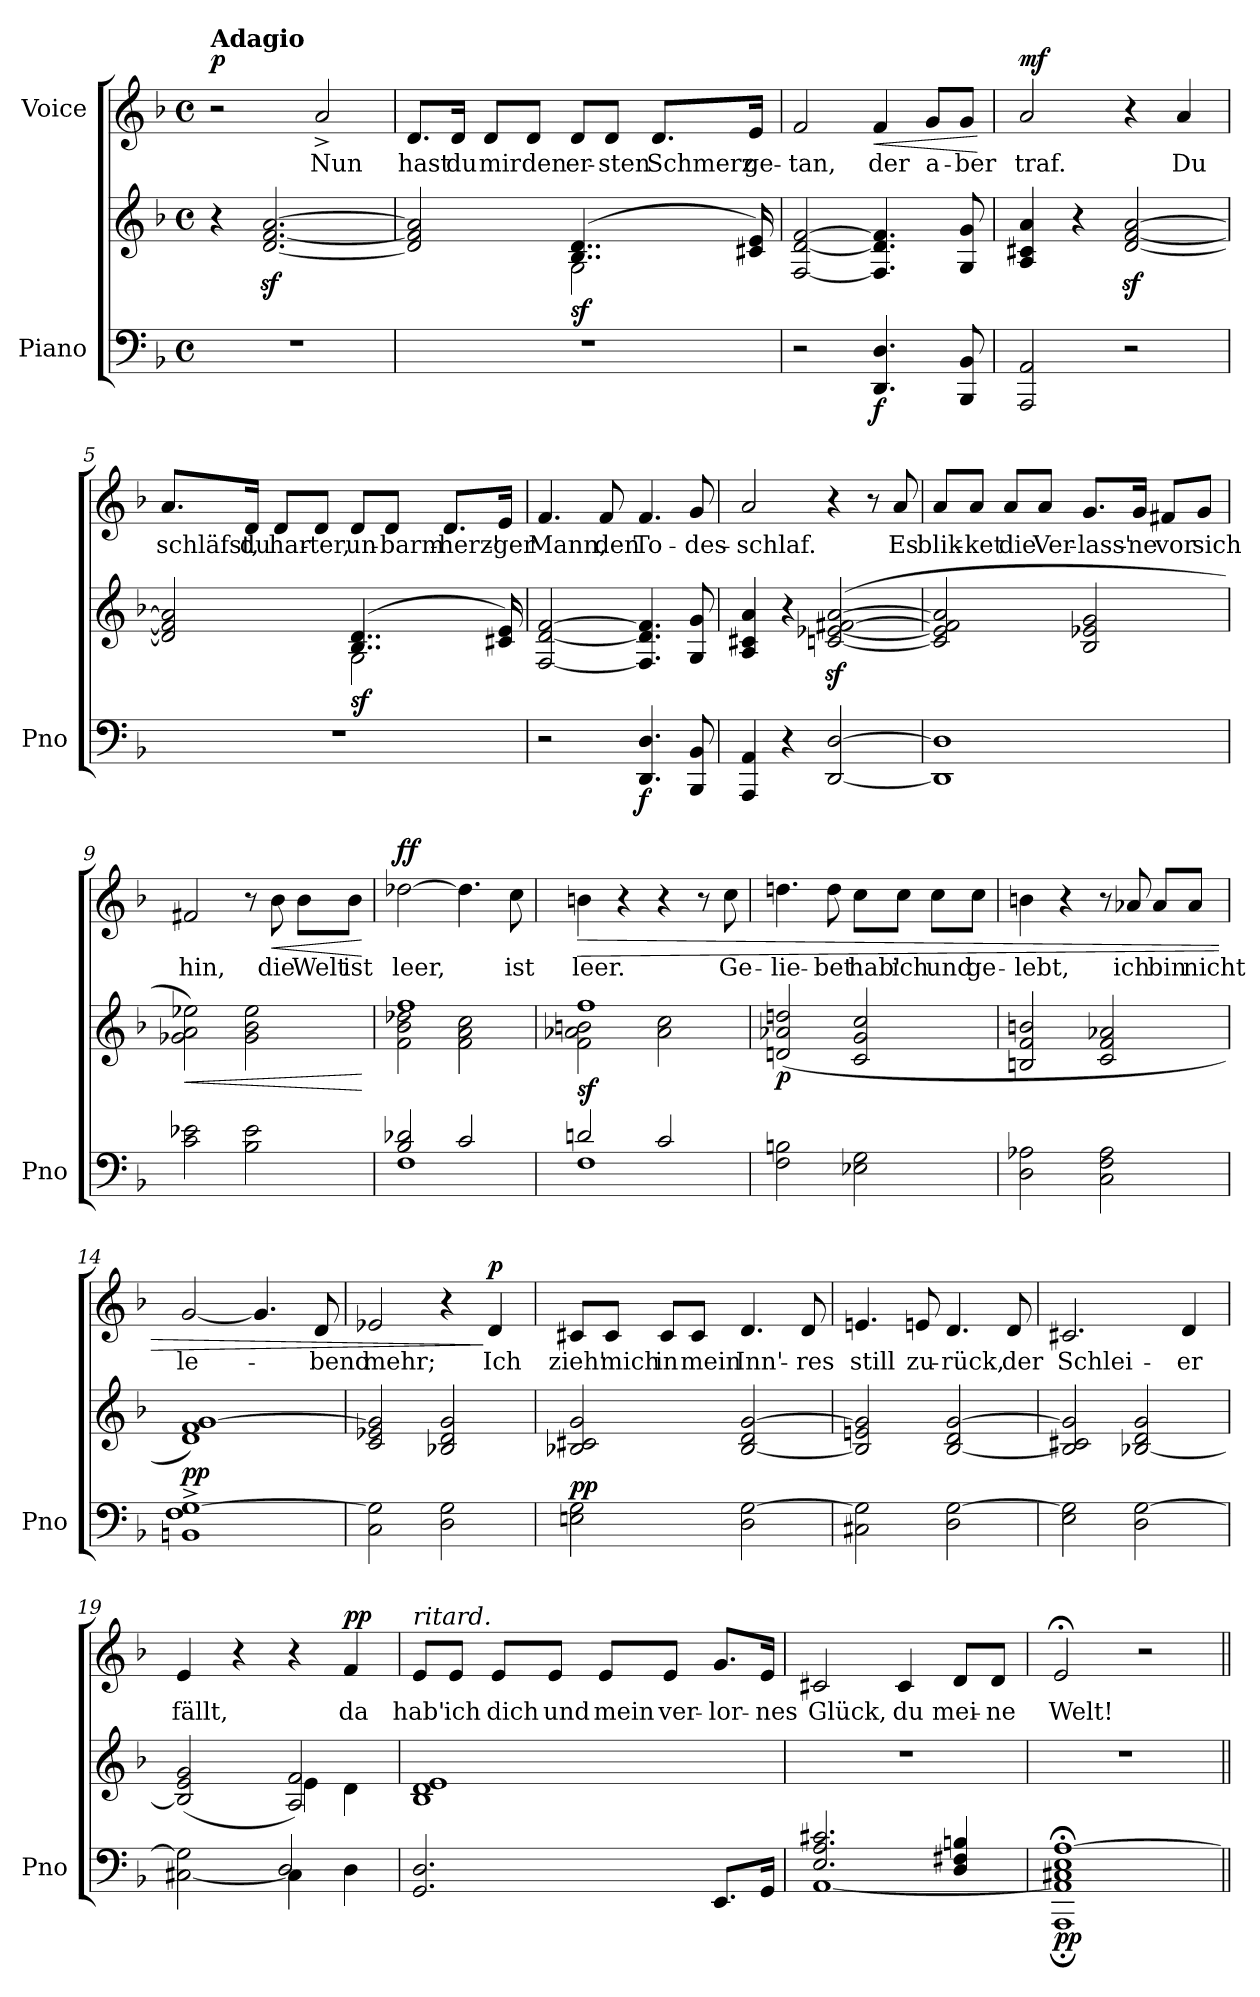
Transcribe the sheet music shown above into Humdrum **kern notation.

**kern	**kern	**dynam	**kern	**text	**dynam
*part2	*part2	*part2	*part1	*part1	*part1
*staff3	*staff2	*staff2/3	*staff1	*staff1	*staff1
*I"Piano	*	*	*I"Voice	*	*
*I'Pno	*	*	*	*	*
*clefF4	*clefG2	*	*clefG2	*	*
*k[b-]	*k[b-]	*	*k[b-]	*	*
*M4/4	*M4/4	*	*M4/4	*	*
*met(c)	*met(c)	*	*met(c)	*	*
=1	=1	=1	=1	=1	=1
!	!	!	!LO:TX:a:B:t=Adagio	!	!
!	!	!	!	!	!LO:DY:b
1r	4r	.	2r	.	p
.	[2.d/z< [2.f/z< [2.a/z<	.	.	.	.
!	!	!	!	!LO:LY:b	!
.	.	.	2a^/	Nun	.
=2	=2	=2	=2	=2	=2
*	*^	*	*	*	*
!	!	!	!	!	!LO:LY:b	!
1r	2d/] 2f/] 2a/]	2ryy	.	8.d/L	hast	.
!	!	!	!	!	!LO:LY:b	!
.	.	.	.	16d/Jk	du	.
!	!	!	!	!	!LO:LY:b	!
.	.	.	.	8d/L	mir	.
!	!	!	!	!	!LO:LY:b	!
.	.	.	.	8d/J	den	.
!	!	!	!LO:DY:b	!	!LO:LY:b	!
.	(>4..B-/ 4..d/	2G\	sf	8d/L	er-	.
!	!	!	!	!	!LO:LY:b	!
.	.	.	.	8d/J	-sten	.
!	!	!	!	!	!LO:LY:b	!
.	.	.	.	8.d/L	Schmerz	.
!	!	!	!	!	!LO:LY:b	!
.	16c#X/ 16e/)	.	.	16e/Jk	ge-	.
*	*v	*v	*	*	*	*
=3	=3	=3	=3	=3	=3
!	!	!	!	!LO:LY:b	!
2r	[2F/ [2d/ [2f/	.	2f/	-tan,	.
!	!	!LO:DY:b=2	!	!LO:LY:b	!LO:HP:b
4.DD/ 4.D/	4.F/] 4.d/] 4.f/]	f	4f/	der	<
!	!	!	!	!LO:LY:b	!
.	.	.	8g/L	a-	.
!	!	!	!	!LO:LY:b	!
8BBB-/ 8BB-/	8G/ 8g/	.	8g/J	-ber	.
.	.	.	.	.	[
!!LO:LB:g=z
=4	=4	=4	=4	=4	=4
!	!	!	!	!LO:LY:b	!LO:DY:a
2AAA/ 2AA/	4A/ 4c#X/ 4a/	.	2a/	traf.	mf
.	4r	.	.	.	.
2r	[2d/z< [2f/z< [2a/z<	.	4r	.	.
!	!	!	!	!LO:LY:b	!
.	.	.	4a/	Du	.
=5	=5	=5	=5	=5	=5
*	*^	*	*	*	*
!	!	!	!	!	!LO:LY:b	!
1r	2d/] 2f/] 2a/]	2ryy	.	8.a/L	schläfst,	.
!	!	!	!	!	!LO:LY:b	!
.	.	.	.	16d/Jk	du	.
!	!	!	!	!	!LO:LY:b	!
.	.	.	.	8d/L	har-	.
!	!	!	!	!	!LO:LY:b	!
.	.	.	.	8d/J	-ter,	.
!	!	!	!LO:DY:b	!	!LO:LY:b	!
.	(>4..B-/ 4..d/	2G\	sf	8d/L	un-	.
!	!	!	!	!	!LO:LY:b	!
.	.	.	.	8d/J	-barm-	.
!	!	!	!	!	!LO:LY:b	!
.	.	.	.	8.d/L	-herz'-	.
!	!	!	!	!	!LO:LY:b	!
.	16c#X/ 16e/)	.	.	16e/Jk	-ger	.
*	*v	*v	*	*	*	*
=6	=6	=6	=6	=6	=6
!	!	!	!	!LO:LY:b	!
2r	[2F/ [2d/ [2f/	.	4.f/	Mann,	.
!	!	!	!	!LO:LY:b	!
.	.	.	8f/	den	.
!	!	!LO:DY:b=2	!	!LO:LY:b	!
4.DD/ 4.D/	4.F/] 4.d/] 4.f/]	f	4.f/	To-	.
!	!	!	!	!LO:LY:b	!
8BBB-/ 8BB-/	8G/ 8g/	.	8g/	-des-	.
=7	=7	=7	=7	=7	=7
!	!	!	!	!LO:LY:b	!
4AAA/ 4AA/	4A/ 4c#X/ 4a/	.	2a/	-schlaf.	.
4r	4r	.	.	.	.
[2DD/ [2D/	(>[2cn/z< [2e-X/z< [2f#X/z< [2a/z<	.	4r	.	.
.	.	.	8r	.	.
!	!	!	!	!LO:LY:b	!
.	.	.	8a/	Es	.
!!LO:LB:g=z
=8	=8	=8	=8	=8	=8
!	!	!	!	!LO:LY:b	!
1DD] 1D]	2c/] 2e-/] 2f#/] 2a/]	.	8a/L	blik-	.
!	!	!	!	!LO:LY:b	!
.	.	.	8a/J	-ket	.
!	!	!	!	!LO:LY:b	!
.	.	.	8a/L	die	.
!	!	!	!	!LO:LY:b	!
.	.	.	8a/J	Ver-	.
!	!	!	!	!LO:LY:b	!
.	2B-/ 2e-X/ 2g/	.	8.g/L	-lass'-	.
!	!	!	!	!LO:LY:b	!
.	.	.	16g/Jk	-ne	.
!	!	!	!	!LO:LY:b	!
.	.	.	8f#X/L	vor	.
!	!	!	!	!LO:LY:b	!
.	.	.	8g/J	sich	.
=9	=9	=9	=9	=9	=9
!	!	!LO:HP:b	!	!LO:LY:b	!
2c\ 2e-X\	2g-X\ 2a\ 2ee-X\)	<	2f#X/	hin,	.
2B-\ 2e-\	2g-\ 2b-\ 2ee-\	.	8r	.	.
!	!	!	!	!LO:LY:b	!LO:HP:b
.	.	.	8b-\	die	<
!	!	!	!	!LO:LY:b	!
.	.	.	8b-\L	Welt	.
!	!	!	!	!LO:LY:b	!
.	.	.	8b-\J	ist	.
.	.	[	.	.	[
=10	=10	=10	=10	=10	=10
*^	*^	*	*	*	*
!	!	!	!	!LO:DY:b	!	!LO:LY:b	!
!	!	!	!	!LO:DY:n=1:b	!	!	!LO:DY:a
2B-/ 2d-X/	1F	1ff	2f\ 2b-\ 2dd-X\	f sf	[2dd-X\	leer,	ff
2c/	.	.	2f\ 2a\ 2cc\	.	4.dd-\]	.	.
!	!	!	!	!	!	!LO:LY:b	!
.	.	.	.	.	8cc\	ist	.
=11	=11	=11	=11	=11	=11	=11	=11
!	!	!	!	!LO:DY:b	!	!LO:LY:b	!LO:HP:b
2dn/	1F	1ff	2f\ 2a-X\ 2bn\	sf	4bn\	leer.	>
.	.	.	.	.	4r	.	.
2c/	.	.	2a-\ 2cc\	.	4r	.	.
.	.	.	.	.	8r	.	.
!	!	!	!	!	!	!LO:LY:b	!
.	.	.	.	.	8cc\	Ge-	.
*v	*v	*	*	*	*	*	*
*	*v	*v	*	*	*	*
!!LO:LB:g=z
=12	=12	=12	=12	=12	=12
!	!	!LO:DY:b	!	!LO:LY:b	!
2F\ 2Bn\	(>2dn/ 2a-X/ 2ddn/	p	4.ddn\	-lie-	.
!	!	!	!	!LO:LY:b	!
.	.	.	8dd\	-bet	.
!	!	!	!	!LO:LY:b	!
2E-X\ 2G\	2c/ 2g/ 2cc/	.	8cc\L	hab'	.
!	!	!	!	!LO:LY:b	!
.	.	.	8cc\J	ich	.
!	!	!	!	!LO:LY:b	!
.	.	.	8cc\L	und	.
!	!	!	!	!LO:LY:b	!
.	.	.	8cc\J	ge-	.
=13	=13	=13	=13	=13	=13
!	!	!	!	!LO:LY:b	!
2D\ 2A-X\	2Bn/ 2f/ 2bn/	.	4bn\	-lebt,	.
.	.	.	4r	.	.
2C\ 2F\ 2A-\	2c/ 2f/ 2a-X/	.	8r	.	.
!	!	!	!	!LO:LY:b	!
.	.	.	8a-X/	ich	.
!	!	!	!	!LO:LY:b	!
.	.	.	8a-/L	bin	.
!	!	!	!	!LO:LY:b	!
.	.	.	8a-/J	nicht	.
=14	=14	=14	=14	=14	=14
!	!	!LO:DY:a=2	!	!LO:LY:b	!
1BBn^ 1F^ [1G^	1d 1f [1g)	pp	[2g/	le-	.
.	.	.	4.g/]	.	.
!	!	!	!	!LO:LY:b	!
.	.	.	8d/	-bend	.
=15	=15	=15	=15	=15	=15
!	!	!	!	!LO:LY:b	!
2C\ 2G\]	2c/ 2e-X/ 2g/]	.	2e-X/	mehr;	.
2D\ 2G\	2B-X/ 2d/ 2g/	.	4r	.	.
!	!	!	!	!LO:LY:b	!LO:DY:n=1:a
.	.	.	4d/	Ich	] p
=16	=16	=16	=16	=16	=16
!	!	!LO:DY:a=2	!	!LO:LY:b	!
2En\ 2G\	2B-X/ 2c#X/ 2g/	pp	8c#X/L	zieh'	.
!	!	!	!	!LO:LY:b	!
.	.	.	8c#/J	mich	.
!	!	!	!	!LO:LY:b	!
.	.	.	8c#/L	in	.
!	!	!	!	!LO:LY:b	!
.	.	.	8c#/J	mein	.
!	!	!	!	!LO:LY:b	!
2D\ [2G\	[2B-/ 2d/ [2g/	.	4.d/	Inn'-	.
!	!	!	!	!LO:LY:b	!
.	.	.	8d/	-res	.
!!LO:PB:g=z
=17	=17	=17	=17	=17	=17
!	!	!	!	!LO:LY:b	!
2C#X\ 2G\]	2B-/] 2en/ 2g/]	.	4.en/	still	.
!	!	!	!	!LO:LY:b	!
.	.	.	8en/	zu-	.
!	!	!	!	!LO:LY:b	!
2D\ [2G\	[2B-/ 2d/ [2g/	.	4.d/	-rück,	.
!	!	!	!	!LO:LY:b	!
.	.	.	8d/	der	.
=18	=18	=18	=18	=18	=18
!	!	!	!	!LO:LY:b	!
2E\ 2G\]	2B-/] 2c#X/ 2g/]	.	2.c#X/	Schlei-	.
2D\ [2G\	[2B-X/ 2d/ 2g/	.	.	.	.
!	!	!	!	!LO:LY:b	!
.	.	.	4d/	-er	.
=19	=19	=19	=19	=19	=19
*^	*^	*	*	*	*
!	!	!	!	!	!	!LO:LY:b	!
[2C#X\ 2G\]	2ryy	(<2B-/] 2e/ 2g/	2ryy	.	4e/	fällt,	.
.	.	.	.	.	4r	.	.
4C#\]	2D/	2A/ 2f/)	4e\	.	4r	.	.
!	!	!	!	!	!	!LO:LY:b	!LO:DY:a
4D\	.	.	4d\	.	4f/	da	pp
*v	*v	*	*	*	*	*	*
*	*v	*v	*	*	*	*
=20	=20	=20	=20	=20	=20
*	*	*	*MM44	*	*
*	*^	*	*	*	*
!	!	!	!	!LO:TX:a:i:t=ritard.	!	!
!	!LO:TX:a:i:t=ritard.	!	!	!	!	!
!	!	!	!	!	!LO:LY:b	!
*	*v	*v	*	*	*	*
2.GG/ 2.D/	1B- 1d 1e	.	8e/L	hab'	.
!	!	!	!	!LO:LY:b	!
.	.	.	8e/J	ich	.
!	!	!	!	!LO:LY:b	!
.	.	.	8e/L	dich	.
!	!	!	!	!LO:LY:b	!
.	.	.	8e/J	und	.
!	!	!	!	!LO:LY:b	!
.	.	.	8e/L	mein	.
!	!	!	!	!LO:LY:b	!
.	.	.	8e/J	ver-	.
!	!	!	!	!LO:LY:b	!
8.EE/L	.	.	8.g/L	-lor-	.
!	!	!	!	!LO:LY:b	!
16GG/Jk	.	.	16e/Jk	-nes	.
=21	=21	=21	=21	=21	=21
*	*	*	*MM36	*	*
*^	*	*	*	*	*
!	!	!	!	!	!LO:LY:b	!
2.E/ 2.A/ 2.c#X/	[1AA	1r	.	2c#X/	Glück,	.
!	!	!	!	!	!LO:LY:b	!
.	.	.	.	4c#/	du	.
!	!	!	!	!	!LO:LY:b	!
4D/ 4F#X/ 4Bn/	.	.	.	8d/L	mei-	.
!	!	!	!	!	!LO:LY:b	!
.	.	.	.	8d/J	-ne	.
!!LO:LB:g=z
=22	=22	=22	=22	=22	=22	=22
!	!	!	!LO:DY:b=2	!	!LO:LY:b	!
1AAA;< 1C#X;< 1E;< [1A;<	1AA;]	1r	pp	2e;</	Welt!	.
.	.	.	.	2r	.	.
*v	*v	*	*	*	*	*
=||	=||	=||	=||	=||	=||
*-	*-	*-	*-	*-	*-
